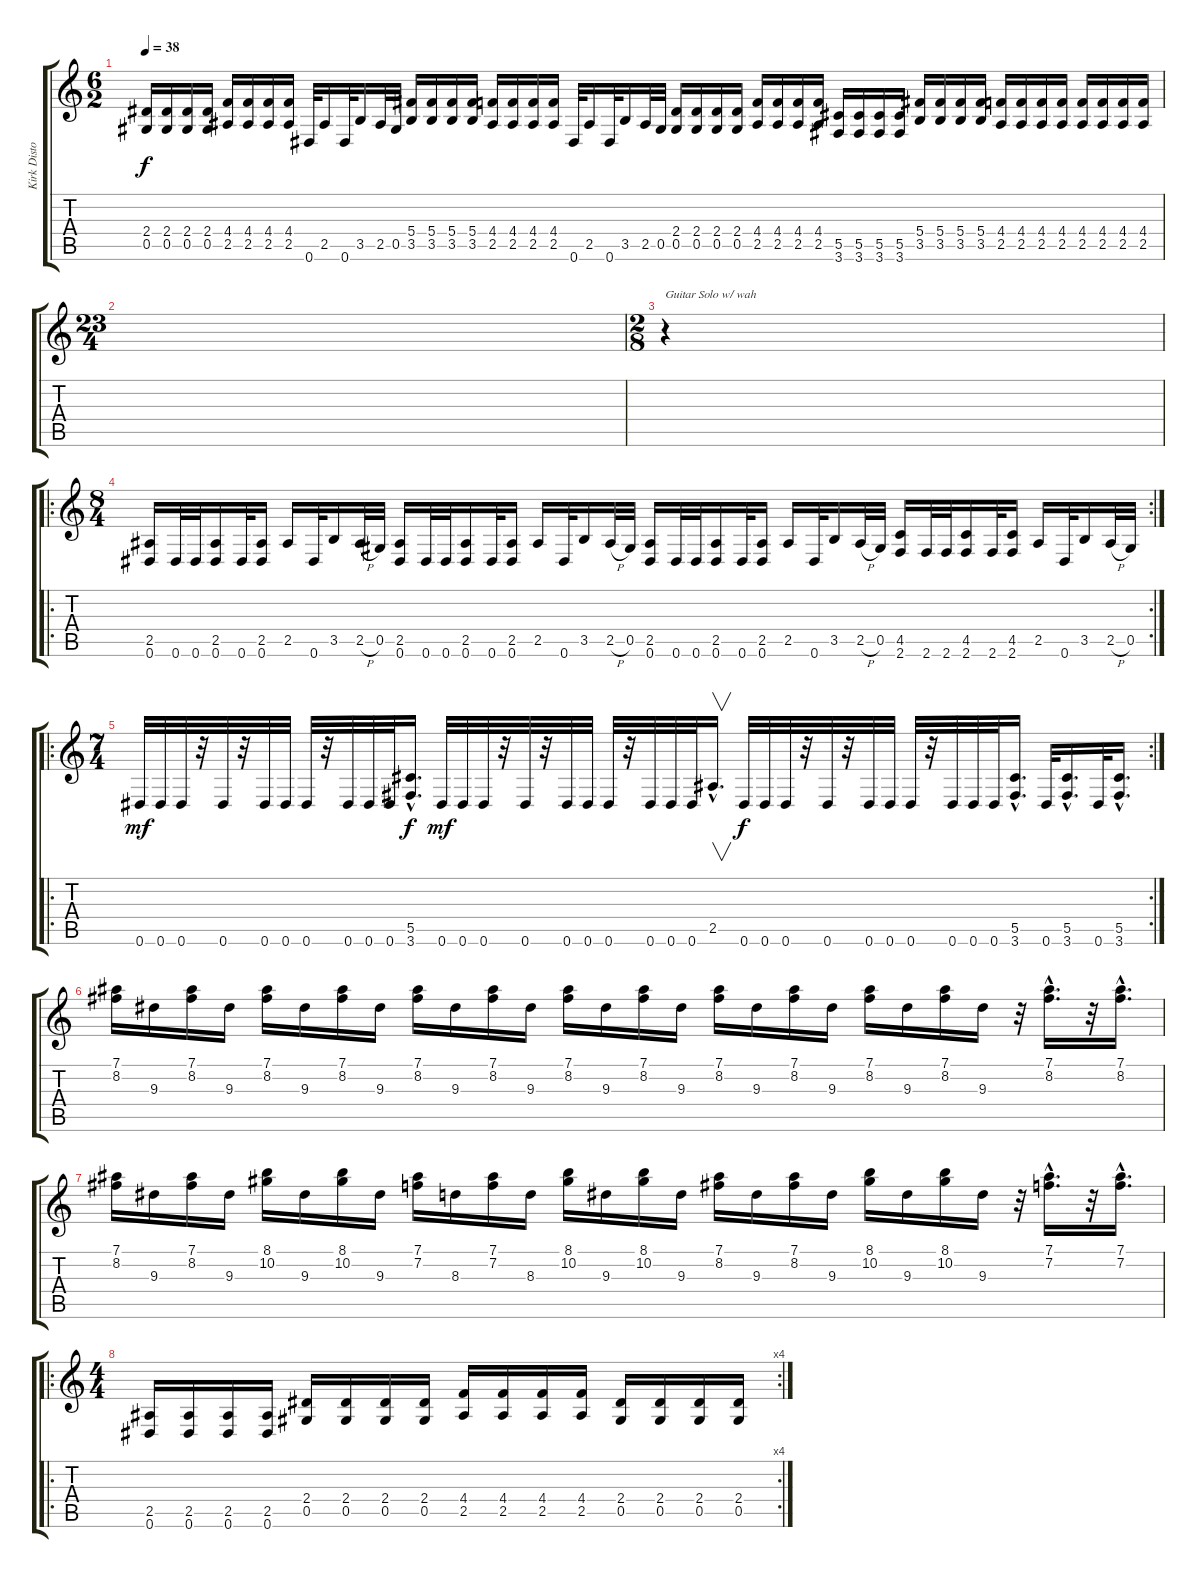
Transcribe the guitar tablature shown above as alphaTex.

\track ("Kirk Distortion" "Kirk Disto") {instrument distortionguitar}
\staff {score tabs}
\tuning (Eb4 Bb3 Gb3 Db3 Ab2 Eb2) {hide}
\ts (6 2)
\tempo 38
\clef g2
\ks c
(2.4 0.5).16{dy f} (2.4 0.5).16 (2.4 0.5).16 (2.4 0.5).16 (4.4 2.5).16 (4.4 2.5).16 (4.4 2.5).16 (4.4 2.5).16 0.6.32 2.5.16 0.6.32 3.5.16 2.5.32 0.5.32 (5.4 3.5).16 (5.4 3.5).16 (5.4 3.5).16 (5.4 3.5).16 (4.4 2.5).16 (4.4 2.5).16 (4.4 2.5).16 (4.4 2.5).16 0.6.32 2.5.16 0.6.32 3.5.16 2.5.32 0.5.32 (2.4 0.5).16 (2.4 0.5).16 (2.4 0.5).16 (2.4 0.5).16 (4.4 2.5).16 (4.4 2.5).16 (4.4 2.5).16 (4.4 2.5).16 (5.5 3.6).16 (5.5 3.6).16 (5.5 3.6).16 (5.5 3.6).16 (5.4 3.5).16 (5.4 3.5).16 (5.4 3.5).16 (5.4 3.5).16 (4.4 2.5).16 (4.4 2.5).16 (4.4 2.5).16 (4.4 2.5).16 (4.4 2.5).16 (4.4 2.5).16 (4.4 2.5).16 (4.4 2.5).16 |
\ts (23 4)
|
\ts (2 8)
r.4{txt "Guitar Solo w/ wah"} |
\ro
\rc 2
\ts (8 4)
(2.5 0.6).16 0.6.32 0.6.32 (2.5 0.6).16 0.6.32 (2.5 0.6).16 2.5.16 0.6.32 3.5.16 2.5{h}.32 0.5.32 (2.5 0.6).16 0.6.32 0.6.32 (2.5 0.6).16 0.6.32 (2.5 0.6).16 2.5.16 0.6.32 3.5.16 2.5{h}.32 0.5.32 (2.5 0.6).16 0.6.32 0.6.32 (2.5 0.6).16 0.6.32 (2.5 0.6).16 2.5.16 0.6.32 3.5.16 2.5{h}.32 0.5.32 (4.5 2.6).16 2.6.32 2.6.32 (4.5 2.6).16 2.6.32 (4.5 2.6).16 2.5.16 0.6.32 3.5.16 2.5{h}.32 0.5.32 |
\ro
\rc 2
\ts (7 4)
0.6.32{dy mf} 0.6.32 0.6.32 r.32 0.6.32 r.32 0.6.32 0.6.32 0.6.32 r.32 0.6.32 0.6.32 0.6.32 (5.5{hac} 3.6{hac}).16{d dy f} 0.6.32{dy mf} 0.6.32 0.6.32 r.32 0.6.32 r.32 0.6.32 0.6.32 0.6.32 r.32 0.6.32 0.6.32 0.6.32 2.5{hac}.16{v d} 0.6.32{dy f} 0.6.32 0.6.32 r.32 0.6.32 r.32 0.6.32 0.6.32 0.6.32 r.32 0.6.32 0.6.32 0.6.32 (5.5{hac} 3.6{hac}).16{d} 0.6.32 (5.5{hac} 3.6{hac}).16{d} 0.6.32 (5.5{hac} 3.6{hac}).16{d} |
(7.1 8.2).16 9.3.16 (7.1 8.2).16 9.3.16 (7.1 8.2).16 9.3.16 (7.1 8.2).16 9.3.16 (7.1 8.2).16 9.3.16 (7.1 8.2).16 9.3.16 (7.1 8.2).16 9.3.16 (7.1 8.2).16 9.3.16 (7.1 8.2).16 9.3.16 (7.1 8.2).16 9.3.16 (7.1 8.2).16 9.3.16 (7.1 8.2).16 9.3.16 r.32 (7.1{hac} 8.2{hac}).16{d} r.32 (7.1{hac} 8.2{hac}).16{d} |
(7.1 8.2).16 9.3.16 (7.1 8.2).16 9.3.16 (8.1 10.2).16 9.3.16 (8.1 10.2).16 9.3.16 (7.1 7.2).16 8.3.16 (7.1 7.2).16 8.3.16 (8.1 10.2).16 9.3.16 (8.1 10.2).16 9.3.16 (7.1 8.2).16 9.3.16 (7.1 8.2).16 9.3.16 (8.1 10.2).16 9.3.16 (8.1 10.2).16 9.3.16 r.32 (7.1{hac} 7.2{hac}).16{d} r.32 (7.1{hac} 7.2{hac}).16{d} |
\ro
\rc 4
\ts (4 4)
(2.5 0.6).16 (2.5 0.6).16 (2.5 0.6).16 (2.5 0.6).16 (2.4 0.5).16 (2.4 0.5).16 (2.4 0.5).16 (2.4 0.5).16 (4.4 2.5).16 (4.4 2.5).16 (4.4 2.5).16 (4.4 2.5).16 (2.4 0.5).16 (2.4 0.5).16 (2.4 0.5).16 (2.4 0.5).16
